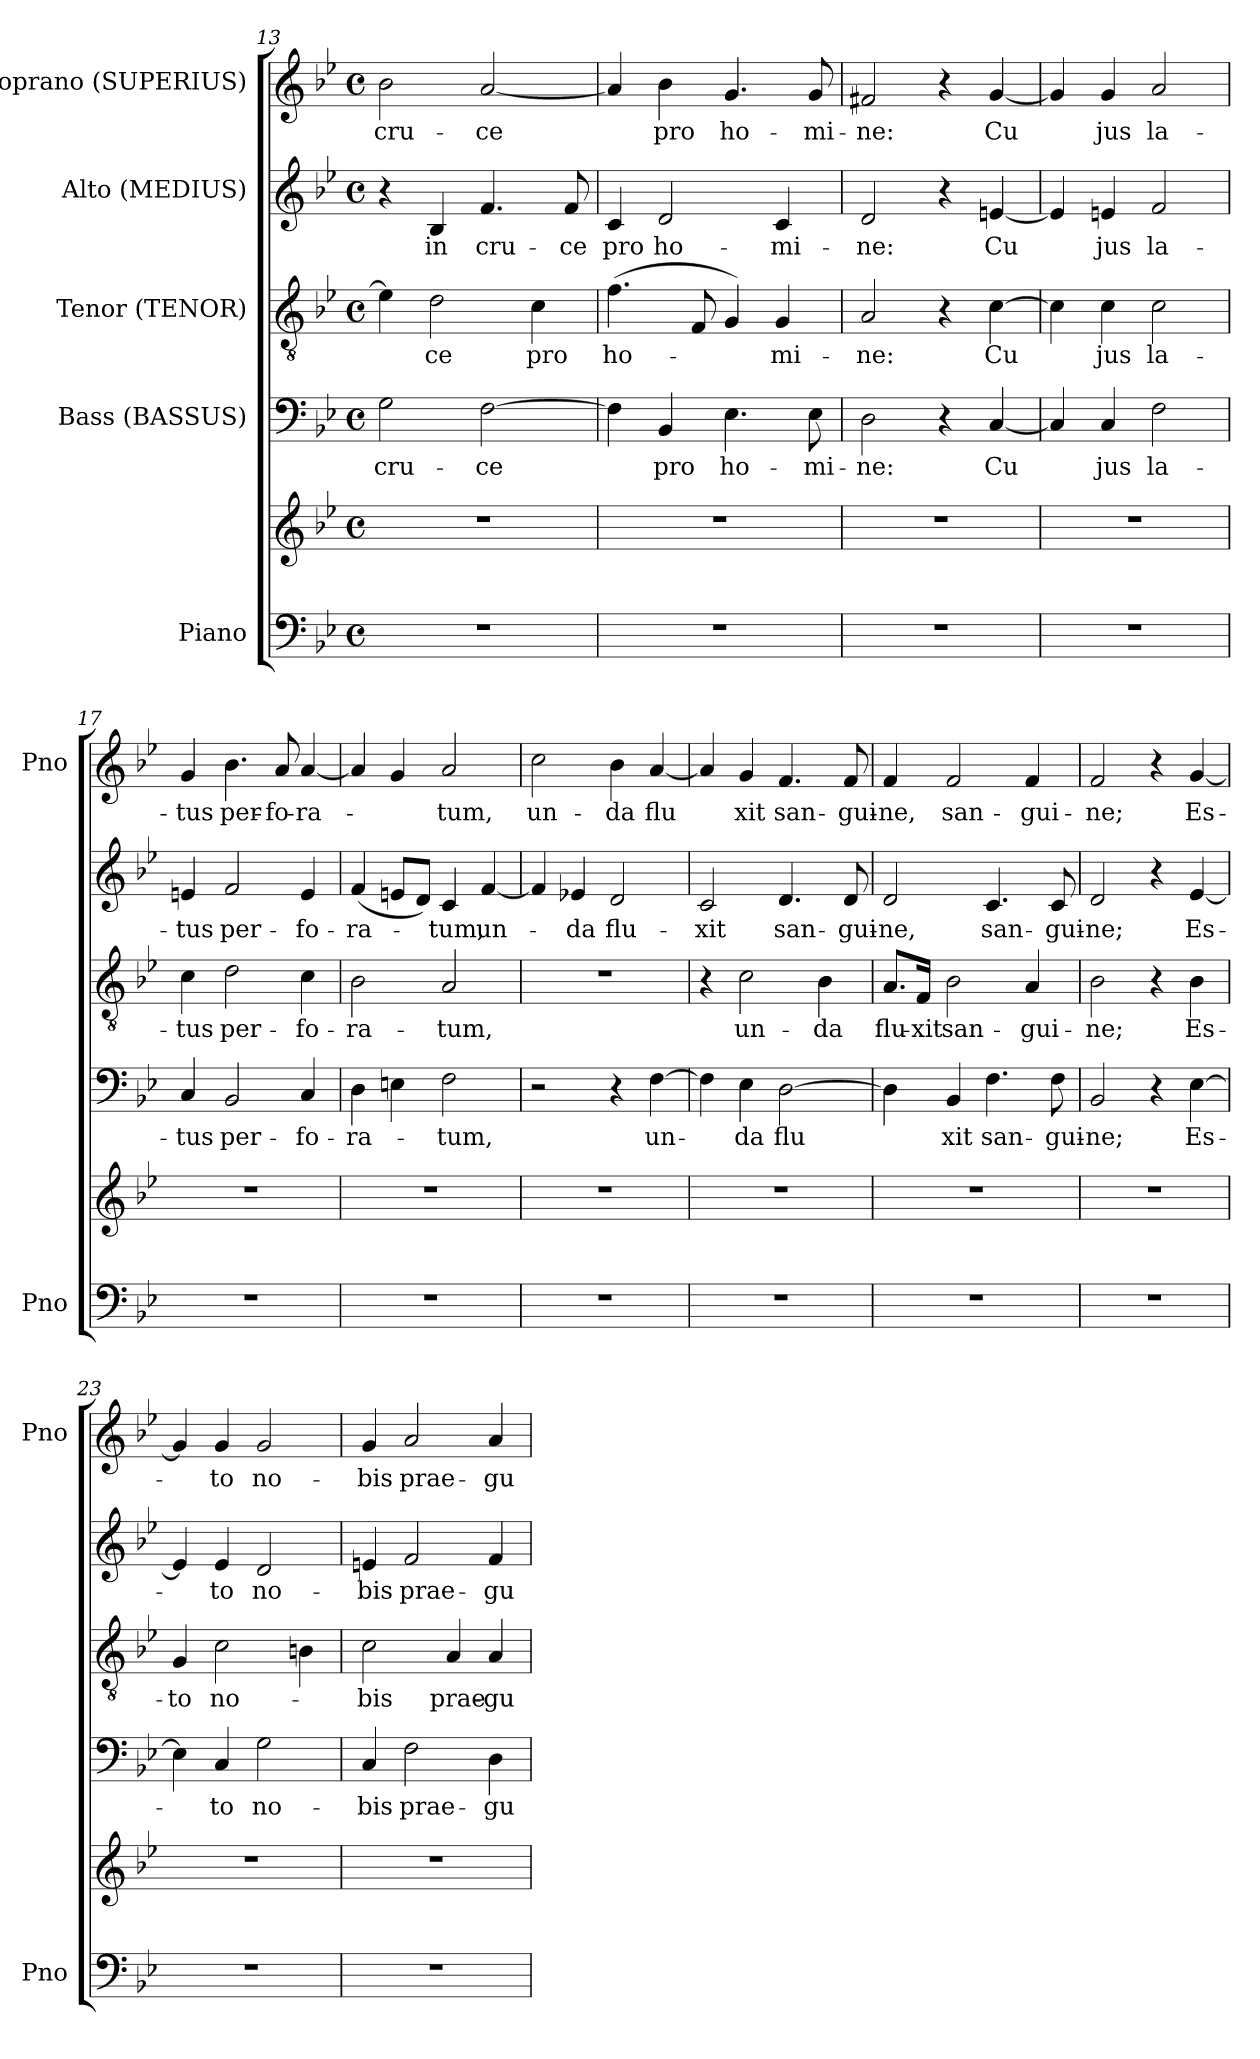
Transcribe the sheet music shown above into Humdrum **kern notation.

**kern	**kern	**kern	**text	**kern	**text	**kern	**text	**kern	**text
*part5	*part5	*part4	*part4	*part3	*part3	*part2	*part2	*part1	*part1
*staff6	*staff5	*staff4	*staff4	*staff3	*staff3	*staff2	*staff2	*staff1	*staff1
*I"Piano	*	*I"Bass (BASSUS)	*	*I"Tenor (TENOR)	*	*I"Alto (MEDIUS)	*	*I"Soprano (SUPERIUS)	*
*I'Pno	*	*	*	*	*	*	*	*I'Pno	*
*clefF4	*clefG2	*clefF4	*	*clefGv2	*	*clefG2	*	*clefG2	*
*k[b-e-]	*k[b-e-]	*k[b-e-]	*	*k[b-e-]	*	*k[b-e-]	*	*k[b-e-]	*
*g:	*g:	*g:	*	*g:	*	*g:	*	*g:	*
*M4/4	*M4/4	*M4/4	*	*M4/4	*	*M4/4	*	*M4/4	*
*met(c)	*met(c)	*met(c)	*	*met(c)	*	*met(c)	*	*met(c)	*
=13	=13	=13	=13	=13	=13	=13	=13	=13	=13
1r	1r	2G\	cru-	4e-\]	.	4r	.	2b-\	cru-
.	.	.	.	2d\	-ce	4B-/	in	.	.
.	.	[2F\	-ce	.	.	4.f/	cru-	[2a/	-ce
.	.	.	.	4c\	pro	.	.	.	.
.	.	.	.	.	.	8f/	-ce	.	.
=14	=14	=14	=14	=14	=14	=14	=14	=14	=14
1r	1r	4F\]	.	(4.f\	ho-	4c/	pro	4a/]	.
.	.	4BB-/	pro	.	.	2d/	ho-	4b-\	pro
.	.	.	.	8F/	.	.	.	.	.
.	.	4.E-\	ho-	4G/)	-­	.	.	4.g/	ho-
.	.	.	.	4G/	mi-	4c/	-mi-	.	.
.	.	8E-\	-mi-	.	.	.	.	8g/	-mi-
=15	=15	=15	=15	=15	=15	=15	=15	=15	=15
1r	1r	2D\	-ne:	2A/	-ne:	2d/	-ne:	2f#X/	-ne:
.	.	4r	.	4r	.	4r	.	4r	.
.	.	[4C/	Cu	[4c\	Cu	[4en/	Cu	[4g/	Cu
=16	=16	=16	=16	=16	=16	=16	=16	=16	=16
1r	1r	4C/]	­	4c\]	­	4e/]	­	4g/]	­
.	.	4C/	jus	4c\	jus	4en/	jus	4g/	jus
.	.	2F\	la-	2c\	la-	2f/	la-	2a/	la-
=17	=17	=17	=17	=17	=17	=17	=17	=17	=17
1r	1r	4C/	-­tus	4c\	-­tus	4en/	-­tus	4g/	-­tus
.	.	2BB-/	per-	2d\	per-	2f/	per-	4.b-\	per-
.	.	.	.	.	.	.	.	8a/	-fo-
.	.	4C/	-fo-	4c\	-fo-	4e/	-fo-	[4a/	-ra-
!!LO:PB:g=z
=18	=18	=18	=18	=18	=18	=18	=18	=18	=18
1r	1r	4D\	-ra-	2B-\	-ra-	(4f/	-ra-	4a/]	.
.	.	4En\	.	.	.	8en/L	.	4g/	-­
.	.	.	.	.	.	8d/J)	.	.	.
.	.	2F\	-tum,	2A/	-tum,	4c/	-tum,	2a/	tum,
.	.	.	.	.	.	[4f/	un-	.	.
=19	=19	=19	=19	=19	=19	=19	=19	=19	=19
1r	1r	2r	.	1r	.	4f/]	.	2cc\	un-
.	.	.	.	.	.	4e-X/	-da	.	.
.	.	4r	.	.	.	2d/	flu-	4b-\	-da
.	.	[4F\	un-	.	.	.	.	[4a/	flu
=20	=20	=20	=20	=20	=20	=20	=20	=20	=20
1r	1r	4F\]	-­	4r	.	2c/	-xit	4a/]	­
.	.	4E-\	da	2c\	un-	.	.	4g/	xit
.	.	[2D\	flu	.	.	4.d/	san-	4.f/	san-
.	.	.	.	4B-\	-da	.	.	.	.
.	.	.	.	.	.	8d/	-gui-	8f/	-gui-
=21	=21	=21	=21	=21	=21	=21	=21	=21	=21
1r	1r	4D\]	­	8.A/L	flu-	2d/	-ne,	4f/	-ne,
.	.	.	.	16F/Jk	-xit	.	.	.	.
.	.	4BB-/	xit	2B-\	san-	.	.	2f/	san-
.	.	4.F\	san-	.	.	4.c/	san-	.	.
.	.	.	.	4A/	-gui-	.	.	4f/	-gui-
.	.	8F\	-gui-	.	.	8c/	-gui-	.	.
=22	=22	=22	=22	=22	=22	=22	=22	=22	=22
1r	1r	2BB-/	-ne;	2B-\	-ne;	2d/	-ne;	2f/	-ne;
.	.	4r	.	4r	.	4r	.	4r	.
.	.	[4E-\	Es-	4B-\	Es-	[4e-/	Es-	[4g/	Es-
=23	=23	=23	=23	=23	=23	=23	=23	=23	=23
1r	1r	4E-\]	-­	4G/	-to	4e-/]	-­	4g/]	-­
.	.	4C/	to	2c\	no-	4e-/	to	4g/	to
.	.	2G\	no-	.	.	2d/	no-	2g/	no-
.	.	.	.	4Bn\	.	.	.	.	.
!!LO:LB:g=z
=24	=24	=24	=24	=24	=24	=24	=24	=24	=24
1r	1r	4C/	-bis	2c\	-bis	4en/	-bis	4g/	-bis
.	.	2F\	prae-	.	.	2f/	prae-	2a/	prae-
.	.	.	.	4A/	prae-	.	.	.	.
.	.	4D\	-gu-	4A/	-gu-	4f/	-gu-	4a/	-gu-
=	=	=	=	=	=	=	=	=	=
*-	*-	*-	*-	*-	*-	*-	*-	*-	*-
